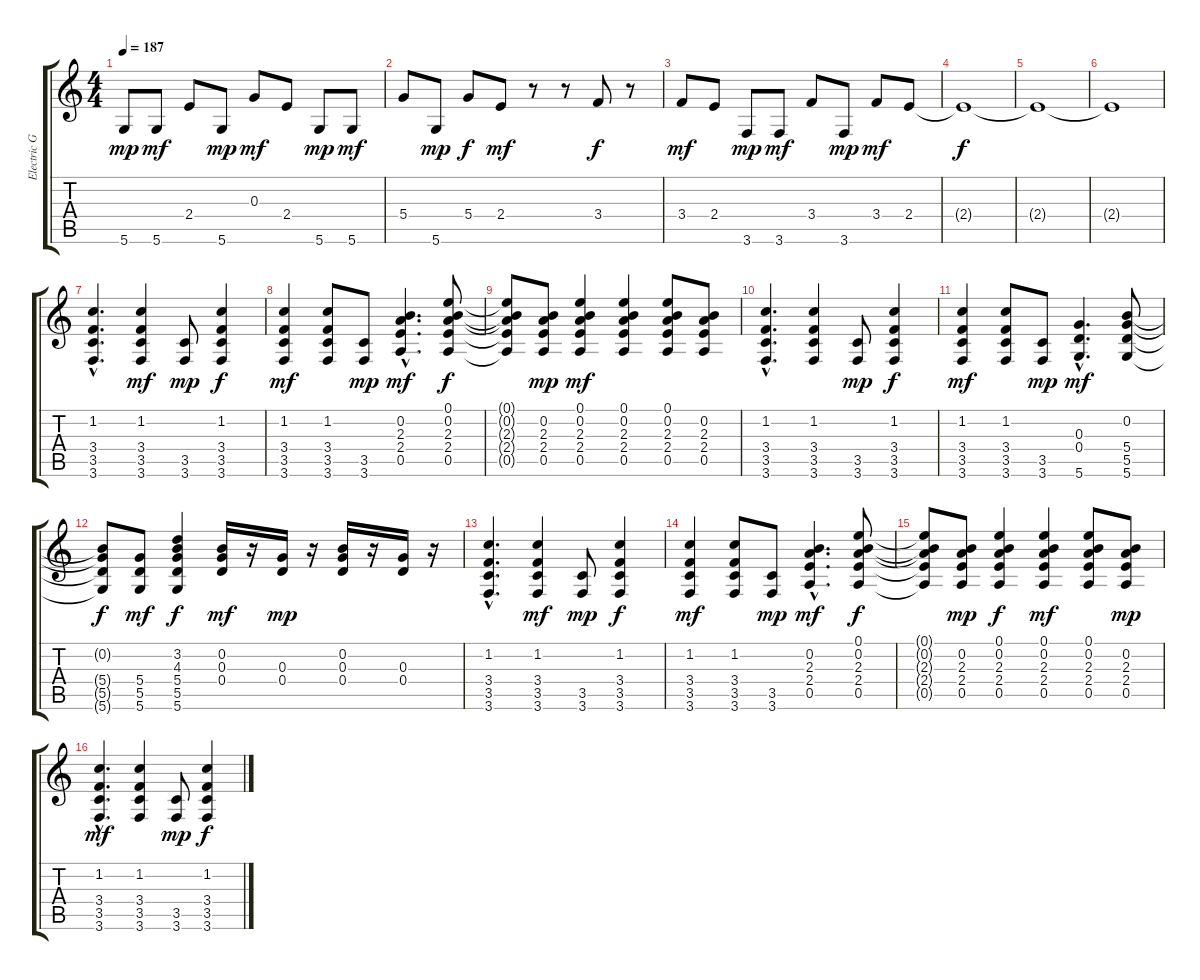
\track ("Electric Guitar" "Electric G") {instrument distortionguitar}
\staff {score tabs}
\tuning (E4 B3 G3 D3 A2 D2) {hide}
\ts (4 4)
\tempo 187
\clef g2
\ks c
5.6.8{dy mp instrument electricguitarmuted} 5.6.8{dy mf} 2.4.8{instrument distortionguitar} 5.6.8{dy mp instrument electricguitarmuted} 0.3.8{dy mf instrument distortionguitar} 2.4.8 5.6.8{dy mp instrument electricguitarmuted} 5.6.8{dy mf} |
5.4.8{instrument distortionguitar} 5.6.8{dy mp instrument electricguitarmuted} 5.4.8{dy f instrument distortionguitar} 2.4.8{dy mf} r.8{instrument electricguitarmuted} r.8 3.4.8{dy f instrument distortionguitar} r.8{instrument electricguitarmuted} |
3.4.8{dy mf instrument distortionguitar} 2.4.8 3.6.8{dy mp instrument electricguitarmuted} 3.6.8{dy mf} 3.4.8{instrument distortionguitar} 3.6.8{dy mp instrument electricguitarmuted} 3.4.8{dy mf instrument distortionguitar} 2.4.8{instrument electricguitarmuted} |
2.4{t}.1{dy f} |
2.4{t}.1 |
2.4{t}.1 |
(1.2{hac} 3.4{hac} 3.5{hac} 3.6{hac}).4{d instrument distortionguitar} (1.2 3.4 3.5 3.6).4{dy mf} (3.5 3.6).8{dy mp} (1.2 3.4 3.5 3.6).4{dy f} |
(1.2 3.4 3.5 3.6).4{dy mf} (1.2 3.4 3.5 3.6).8 (3.5 3.6).8{dy mp} (0.2{hac} 2.3{hac} 2.4{hac} 0.5{hac}).4{d dy mf} (0.1 0.2 2.3 2.4 0.5).8{dy f} |
(0.1{t} 0.2{t} 2.3{t} 2.4{t} 0.5{t}).8 (0.2 2.3 2.4 0.5).8{dy mp} (0.1 0.2 2.3 2.4 0.5).4{dy mf} (0.1 0.2 2.3 2.4 0.5).4 (0.1 0.2 2.3 2.4 0.5).8 (0.2 2.3 2.4 0.5).8 |
(1.2{hac} 3.4{hac} 3.5{hac} 3.6{hac}).4{d} (1.2 3.4 3.5 3.6).4 (3.5 3.6).8{dy mp} (1.2 3.4 3.5 3.6).4{dy f} |
(1.2 3.4 3.5 3.6).4{dy mf} (1.2 3.4 3.5 3.6).8 (3.5 3.6).8{dy mp} (0.3{hac} 0.4{hac} 5.6{hac}).4{d dy mf} (0.2 5.4 5.5 5.6).8 |
(0.2{t} 5.4{t} 5.5{t} 5.6{t}).8{dy f} (5.4 5.5 5.6).8{dy mf} (3.2 4.3 5.4 5.5 5.6).4{dy f} (0.2 0.3 0.4).16{dy mf} r.16 (0.3 0.4).16{dy mp} r.16 (0.2 0.3 0.4).16 r.16 (0.3 0.4).16 r.16 |
(1.2{hac} 3.4{hac} 3.5{hac} 3.6{hac}).4{d} (1.2 3.4 3.5 3.6).4{dy mf} (3.5 3.6).8{dy mp} (1.2 3.4 3.5 3.6).4{dy f} |
(1.2 3.4 3.5 3.6).4{dy mf} (1.2 3.4 3.5 3.6).8 (3.5 3.6).8{dy mp} (0.2{hac} 2.3{hac} 2.4{hac} 0.5{hac}).4{d dy mf} (0.1 0.2 2.3 2.4 0.5).8{dy f} |
(0.1{t} 0.2{t} 2.3{t} 2.4{t} 0.5{t}).8 (0.2 2.3 2.4 0.5).8{dy mp} (0.1 0.2 2.3 2.4 0.5).4{dy f} (0.1 0.2 2.3 2.4 0.5).4{dy mf} (0.1 0.2 2.3 2.4 0.5).8 (0.2 2.3 2.4 0.5).8{dy mp} |
(1.2{hac} 3.4{hac} 3.5{hac} 3.6{hac}).4{d dy mf} (1.2 3.4 3.5 3.6).4 (3.5 3.6).8{dy mp} (1.2 3.4 3.5 3.6).4{dy f}
